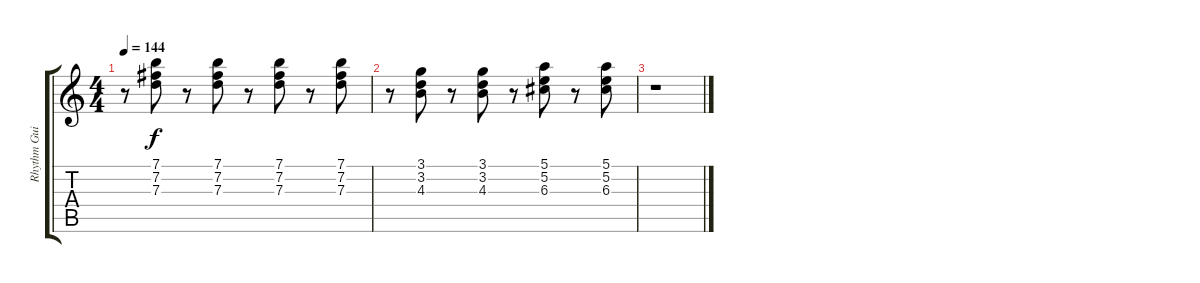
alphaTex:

\track ("Rhythm Guitar 1" "Rhythm Gui") {instrument distortionguitar}
\staff {score tabs}
\tuning (E4 B3 G3 D3 A2 E2) {hide}
\ts (4 4)
\tempo 144
\clef g2
\ks c
r.8{dy f volume 5} (7.1 7.2 7.3).8 r.8 (7.1 7.2 7.3).8 r.8 (7.1 7.2 7.3).8 r.8 (7.1 7.2 7.3).8 |
r.8{volume 3} (3.1 3.2 4.3).8 r.8 (3.1 3.2 4.3).8 r.8 (5.1 5.2 6.3).8 r.8 (5.1 5.2 6.3).8 |
r.1
